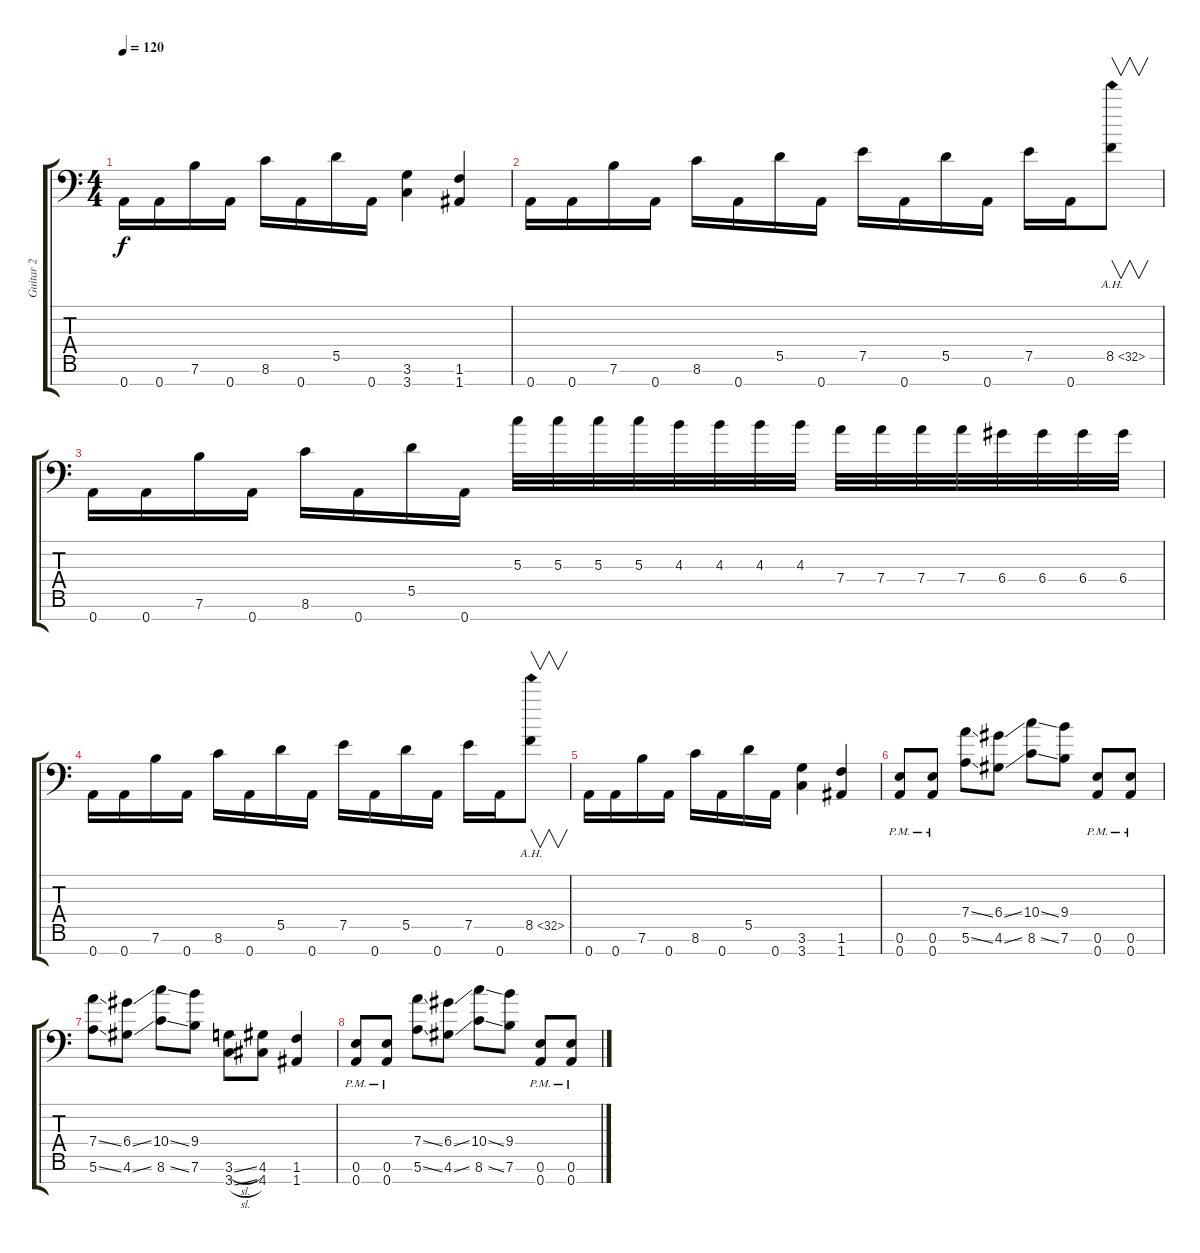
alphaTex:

\track ("Guitar 2" "Guitar 2") {instrument distortionguitar}
\staff {score tabs}
\tuning (E4 B3 G3 D3 A2 E2 A1) {hide}
\ts (4 4)
\tempo 120
\clef f4
\ks c
0.7.16{dy f} 0.7.16 7.6.16 0.7.16 8.6.16 0.7.16 5.5.16 0.7.16 (3.6 3.7).4 (1.6 1.7).4 |
0.7.16 0.7.16 7.6.16 0.7.16 8.6.16 0.7.16 5.5.16 0.7.16 7.5.16 0.7.16 5.5.16 0.7.16 7.5.16 0.7.16 8.5{ah 24}.8{v} |
0.7.16 0.7.16 7.6.16 0.7.16 8.6.16 0.7.16 5.5.16 0.7.16 5.3.32 5.3.32 5.3.32 5.3.32 4.3.32 4.3.32 4.3.32 4.3.32 7.4.32 7.4.32 7.4.32 7.4.32 6.4.32 6.4.32 6.4.32 6.4.32 |
0.7.16 0.7.16 7.6.16 0.7.16 8.6.16 0.7.16 5.5.16 0.7.16 7.5.16 0.7.16 5.5.16 0.7.16 7.5.16 0.7.16 8.5{ah 24}.8{v} |
0.7.16 0.7.16 7.6.16 0.7.16 8.6.16 0.7.16 5.5.16 0.7.16 (3.6 3.7).4 (1.6 1.7).4 |
(0.6{pm} 0.7{pm}).8 (0.6{pm} 0.7{pm}).8 (7.4{ss} 5.6{ss}).8 (6.4{ss} 4.6{ss}).8 (10.4{ss} 8.6{ss}).8 (9.4 7.6).8 (0.6{pm} 0.7{pm}).8 (0.6{pm} 0.7{pm}).8 |
(7.4{ss} 5.6{ss}).8 (6.4{ss} 4.6{ss}).8 (10.4{ss} 8.6{ss}).8 (9.4 7.6).8 (3.6{sl} 3.7{sl}).8 (4.6 4.7).8 (1.6 1.7).4 |
(0.6{pm} 0.7{pm}).8 (0.6{pm} 0.7{pm}).8 (7.4{ss} 5.6{ss}).8 (6.4{ss} 4.6{ss}).8 (10.4{ss} 8.6{ss}).8 (9.4 7.6).8 (0.6{pm} 0.7{pm}).8 (0.6{pm} 0.7{pm}).8
